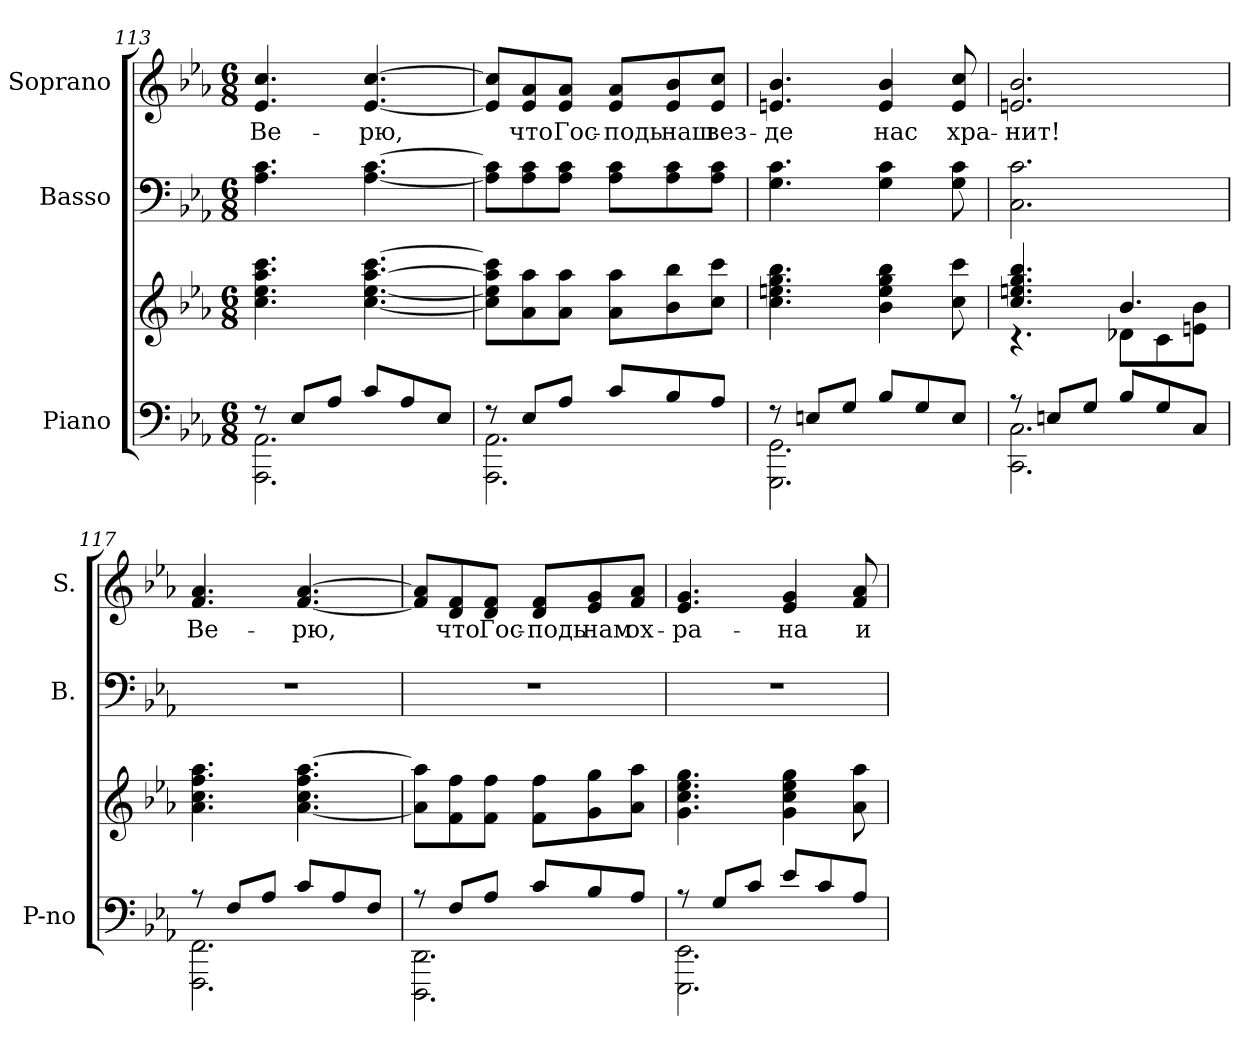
**kern	**kern	**kern	**kern	**text
*part3	*part3	*part2	*part1	*part1
*staff4	*staff3	*staff2	*staff1	*staff1
*I"Piano	*	*I"Basso	*I"Soprano	*
*I'P-no	*	*I'B.	*I'S.	*
*clefF4	*clefG2	*clefF4	*clefG2	*
*k[b-e-a-]	*k[b-e-a-]	*k[b-e-a-]	*k[b-e-a-]	*
*c:	*c:	*c:	*c:	*
*M6/8	*M6/8	*M6/8	*M6/8	*
=113	=113	=113	=113	=113
*^	*	*	*	*
!	!	!	!	!	!LO:LY:b:color=#000000
8r	2.AAA-i\ 2.AA-i	4.cci\ 4.ee-i 4.aa-i 4.ccci	4.A-i\ 4.ci	4.e-i/ 4.cci	Ве-
8E-i/L	.	.	.	.	.
8A-i/J	.	.	.	.	.
!	!	!	!	!	!LO:LY:b:color=#000000
8ci/L	.	[<4.cci\ [<4.ee-i [>4.aa-i [>4.ccci	[<4.A-i\ [>4.ci	[<4.e-i/ [>4.cci	-рю,
8A-i/	.	.	.	.	.
8E-i/J	.	.	.	.	.
=114	=114	=114	=114	=114	=114
8r	2.AAA-i\ 2.AA-i	8cci\] 8ee-i] 8aa-i] 8ccci]L	8A-i\] 8ci]L	8e-i/] 8cci]L	.
!	!	!	!	!	!LO:LY:b:color=#000000
8E-i/L	.	8a-i\ 8aa-i	8A-i\ 8ci	8e-i/ 8a-i	что
!	!	!	!	!	!LO:LY:b:color=#000000
8A-i/J	.	8a-i\ 8aa-iJ	8A-i\ 8ciJ	8e-i/ 8a-iJ	Гос-
!	!	!	!	!	!LO:LY:b:color=#000000
8ci/L	.	8a-i\ 8aa-iL	8A-i\ 8ciL	8e-i/ 8a-iL	-подь
!	!	!	!	!	!LO:LY:b:color=#000000
8B-i/	.	8b-i\ 8bb-i	8A-i\ 8ci	8e-i/ 8b-i	наш
!	!	!	!	!	!LO:LY:b:color=#000000
8A-i/J	.	8cci\ 8ccciJ	8A-i\ 8ciJ	8e-i/ 8cciJ	вез-
!!LO:PB:g=z
=115	=115	=115	=115	=115	=115
!	!	!	!	!	!LO:LY:b:color=#000000
8r	2.GGGi\ 2.GGi	4.cci\ 4.eeni 4.ggi 4.bb-i	4.Gi\ 4.ci	4.eni/ 4.b-i	-де
8Eni/L	.	.	.	.	.
8Gi/J	.	.	.	.	.
!	!	!	!	!	!LO:LY:b:color=#000000
8B-i/L	.	4b-i\ 4eei 4ggi 4bb-i	4Gi\ 4ci	4ei/ 4b-i	нас
8Gi/	.	.	.	.	.
!	!	!	!	!	!LO:LY:b:color=#000000
8Ei/J	.	8cci\ 8ccci	8Gi\ 8ci	8ei/ 8cci	хра-
=116	=116	=116	=116	=116	=116
*	*	*^	*	*	*
!	!	!	!	!	!	!LO:LY:b:color=#000000
8r	2.CCi\ 2.Ci	4.cci/ 4.eeni 4.ggi 4.bb-i	4.r	2.Ci\ 2.ci	2.eni/ 2.b-i	-нит!
8Eni/L	.	.	.	.	.	.
8Gi/J	.	.	.	.	.	.
8B-i/L	.	4.b-i/	8d-Xi\L	.	.	.
8Gi/	.	.	8ci\	.	.	.
8Ci/J	.	.	8eni\ 8b-iJ	.	.	.
=117	=117	=117	=117	=117	=117	=117
!	!	!	!	!LO:N:vis=1	!	!
*	*	*v	*v	*	*	*
*	*	*^	*	*	*
!	!	!	!	!	!	!LO:LY:b:color=#000000
*	*	*v	*v	*	*	*
8r	2.FFFi\ 2.FFi	4.a-i\ 4.cci 4.ffi 4.aa-i	2.r	4.fi/ 4.a-i	Ве-
8Fi/L	.	.	.	.	.
8A-i/J	.	.	.	.	.
!	!	!	!	!	!LO:LY:b:color=#000000
8ci/L	.	[<4.a-i\ 4.cci 4.ffi [>4.aa-i	.	[<4.fi/ [>4.a-i	-рю,
8A-i/	.	.	.	.	.
8Fi/J	.	.	.	.	.
=118	=118	=118	=118	=118	=118
!	!	!	!LO:N:vis=1	!	!
8r	2.DDDi\ 2.DDi	8a-i\] 8aa-i]L	2.r	8fi/] 8a-i]L	.
!	!	!	!	!	!LO:LY:b:color=#000000
8Fi/L	.	8fi\ 8ffi	.	8di/ 8fi	что
!	!	!	!	!	!LO:LY:b:color=#000000
8A-i/J	.	8fi\ 8ffiJ	.	8di/ 8fiJ	Гос-
!	!	!	!	!	!LO:LY:b:color=#000000
8ci/L	.	8fi\ 8ffiL	.	8di/ 8fiL	-подь
!	!	!	!	!	!LO:LY:b:color=#000000
8B-i/	.	8gi\ 8ggi	.	8e-i/ 8gi	нам
!	!	!	!	!	!LO:LY:b:color=#000000
8A-i/J	.	8a-i\ 8aa-iJ	.	8fi/ 8a-iJ	ох-
=119	=119	=119	=119	=119	=119
!	!	!	!LO:N:vis=1	!	!
!	!	!	!	!	!LO:LY:b:color=#000000
8r	2.EEE-i\ 2.EE-i	4.gi\ 4.cci 4.ee-i 4.ggi	2.r	4.e-i/ 4.gi	-ра-
8Gi/L	.	.	.	.	.
8ci/J	.	.	.	.	.
!	!	!	!	!	!LO:LY:b:color=#000000
8e-i/L	.	4gi\ 4cci 4ee-i 4ggi	.	4e-i/ 4gi	-на
8ci/	.	.	.	.	.
!	!	!	!	!	!LO:LY:b:color=#000000
8A-i/J	.	8a-i\ 8aa-i	.	8fi/ 8a-i	и
*v	*v	*	*	*	*
=	=	=	=	=
*-	*-	*-	*-	*-
